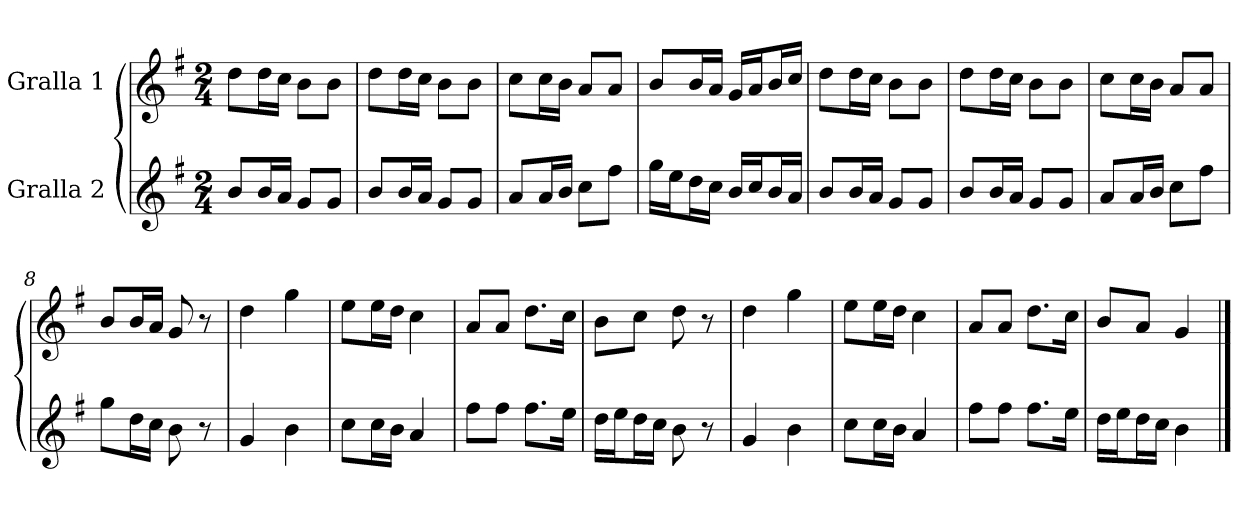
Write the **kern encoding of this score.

**kern	**kern
*part2	*part1
*staff2	*staff1
*I"Gralla 2	*I"Gralla 1
*clefG2	*clefG2
*k[f#]	*k[f#]
*M2/4	*M2/4
=1	=1
8b/L	8dd\L
16b/L	16dd\L
16a/JJ	16cc\JJ
8g/L	8b\L
8g/J	8b\J
=2	=2
8b/L	8dd\L
16b/L	16dd\L
16a/JJ	16cc\JJ
8g/L	8b\L
8g/J	8b\J
=3	=3
8a/L	8cc\L
16a/L	16cc\L
16b/JJ	16b\JJ
8cc\L	8a/L
8ff#\J	8a/J
=4	=4
16gg\LL	8b/L
16ee\J	.
16dd\L	16b/L
16cc\JJ	16a/JJ
16b/LL	16g/LL
16cc/J	16a/J
16b/L	16b/L
16a/JJ	16cc/JJ
=5	=5
8b/L	8dd\L
16b/L	16dd\L
16a/JJ	16cc\JJ
8g/L	8b\L
8g/J	8b\J
=6	=6
8b/L	8dd\L
16b/L	16dd\L
16a/JJ	16cc\JJ
8g/L	8b\L
8g/J	8b\J
=7	=7
8a/L	8cc\L
16a/L	16cc\L
16b/JJ	16b\JJ
8cc\L	8a/L
8ff#\J	8a/J
=8	=8
8gg\L	8b/L
16dd\L	16b/L
16cc\JJ	16a/JJ
8b	8g
8r	8r
=9	=9
4g	4dd
4b	4gg
=10	=10
8cc\L	8ee\L
16cc\L	16ee\L
16b\JJ	16dd\JJ
4a	4cc
=11	=11
8ff#\L	8a/L
8ff#\J	8a/J
8.ff#\L	8.dd\L
16ee\Jk	16cc\Jk
=12	=12
16dd\LL	8b\L
16ee\J	.
16dd\L	8cc\J
16cc\JJ	.
8b	8dd
8r	8r
=13	=13
4g	4dd
4b	4gg
=14	=14
8cc\L	8ee\L
16cc\L	16ee\L
16b\JJ	16dd\JJ
4a	4cc
=15	=15
8ff#\L	8a/L
8ff#\J	8a/J
8.ff#\L	8.dd\L
16ee\Jk	16cc\Jk
=16	=16
16dd\LL	8b/L
16ee\J	.
16dd\L	8a/J
16cc\JJ	.
4b	4g
==	==
*-	*-
